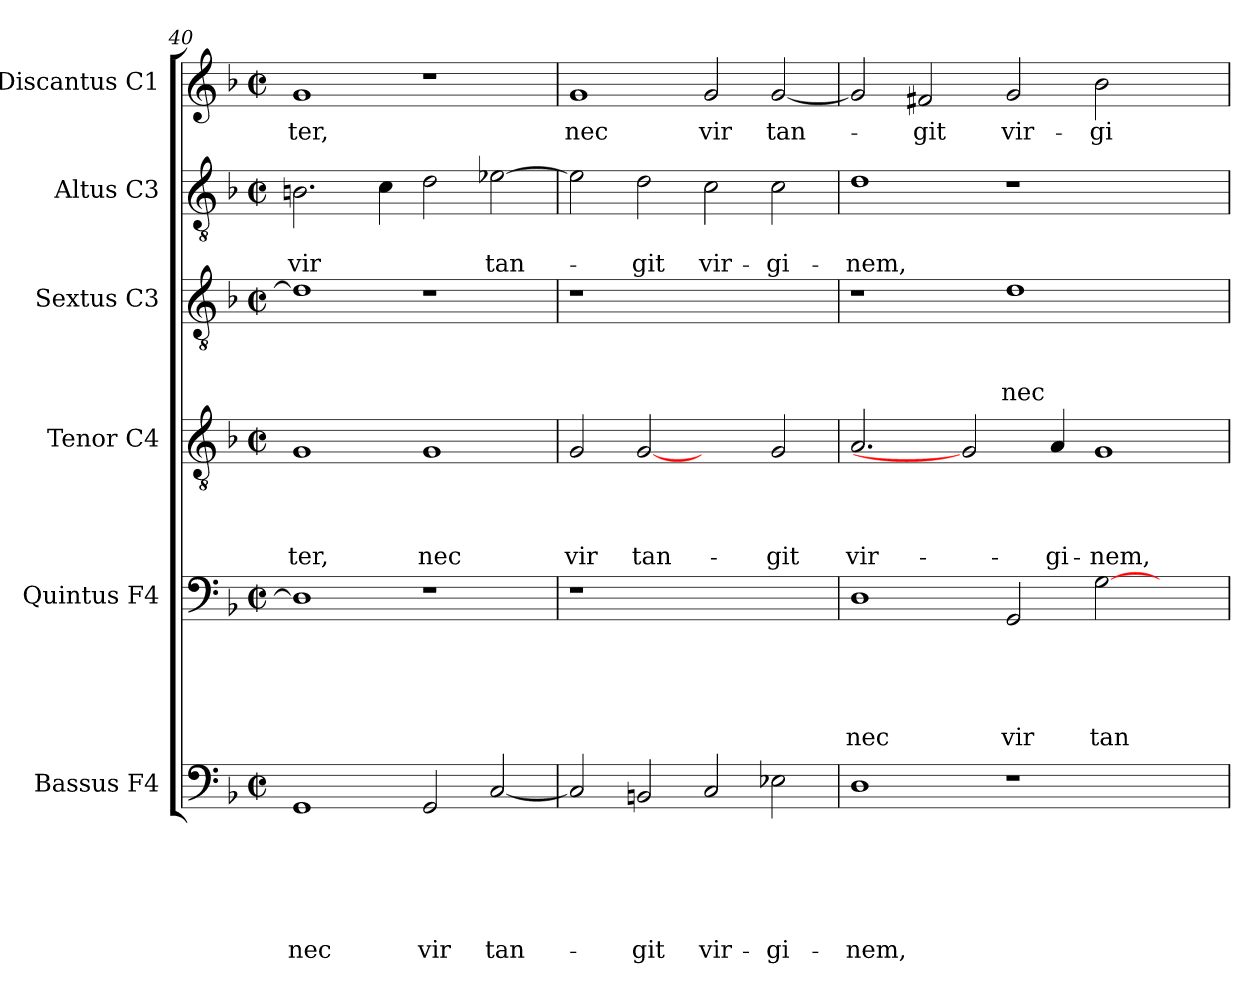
**kern	**text	**text	**text	**text	**text	**text	**kern	**text	**text	**text	**text	**text	**kern	**text	**text	**text	**text	**kern	**text	**text	**text	**kern	**text	**text	**kern	**text
*part6	*part6	*part6	*part6	*part6	*part6	*part6	*part5	*part5	*part5	*part5	*part5	*part5	*part4	*part4	*part4	*part4	*part4	*part3	*part3	*part3	*part3	*part2	*part2	*part2	*part1	*part1
*staff6	*staff6	*staff6	*staff6	*staff6	*staff6	*staff6	*staff5	*staff5	*staff5	*staff5	*staff5	*staff5	*staff4	*staff4	*staff4	*staff4	*staff4	*staff3	*staff3	*staff3	*staff3	*staff2	*staff2	*staff2	*staff1	*staff1
*I"Bassus F4	*	*	*	*	*	*	*I"Quintus F4	*	*	*	*	*	*I"Tenor C4	*	*	*	*	*I"Sextus C3	*	*	*	*I"Altus C3	*	*	*I"Discantus C1	*
*I'B	*	*	*	*	*	*	*	*	*	*	*	*	*I'T	*	*	*	*	*	*	*	*	*I'A	*	*	*I'C	*
*clefF4	*	*	*	*	*	*	*clefF4	*	*	*	*	*	*clefGv2	*	*	*	*	*clefGv2	*	*	*	*clefGv2	*	*	*clefG2	*
*k[b-]	*	*	*	*	*	*	*k[b-]	*	*	*	*	*	*k[b-]	*	*	*	*	*k[b-]	*	*	*	*k[b-]	*	*	*k[b-]	*
*F:	*	*	*	*	*	*	*F:	*	*	*	*	*	*F:	*	*	*	*	*F:	*	*	*	*F:	*	*	*F:	*
*M2/2	*	*	*	*	*	*	*M2/2	*	*	*	*	*	*M2/2	*	*	*	*	*M2/2	*	*	*	*M2/2	*	*	*M2/2	*
*met(c|)	*	*	*	*	*	*	*met(c|)	*	*	*	*	*	*met(c|)	*	*	*	*	*met(c|)	*	*	*	*met(c|)	*	*	*met(c|)	*
=40	=40	=40	=40	=40	=40	=40	=40	=40	=40	=40	=40	=40	=40	=40	=40	=40	=40	=40	=40	=40	=40	=40	=40	=40	=40	=40
!	!	!	!	!	!	!LO:LY:b	!	!	!	!	!	!	!	!	!	!	!LO:LY:b	!	!	!	!	!	!	!LO:LY:b	!	!LO:LY:b
1GG	.	.	.	.	.	nec	1D]	.	.	.	.	.	1G	.	.	.	-ter,	1d]	.	.	.	2.Bn\	.	vir	1g	-ter,
.	.	.	.	.	.	.	.	.	.	.	.	.	.	.	.	.	.	.	.	.	.	4c\	.	.	.	.
!	!	!	!	!	!	!LO:LY:b	!	!	!	!	!	!	!	!	!	!	!LO:LY:b	!	!	!	!	!	!	!	!	!
2GG/	.	.	.	.	.	vir	1r	.	.	.	.	.	1G	.	.	.	nec	1r	.	.	.	2d\	.	.	1r	.
!	!	!	!	!	!	!LO:LY:b	!	!	!	!	!	!	!	!	!	!	!	!	!	!	!	!	!	!LO:LY:b	!	!
[2C/	.	.	.	.	.	tan-	.	.	.	.	.	.	.	.	.	.	.	.	.	.	.	[2e-X\	.	tan-	.	.
=41	=41	=41	=41	=41	=41	=41	=41	=41	=41	=41	=41	=41	=41	=41	=41	=41	=41	=41	=41	=41	=41	=41	=41	=41	=41	=41
!	!	!	!	!	!	!	!	!	!	!	!	!	!	!	!	!	!LO:LY:b	!	!	!	!	!	!	!	!	!LO:LY:b
2C/]	.	.	.	.	.	.	1r	.	.	.	.	.	2G/	.	.	.	vir	1r	.	.	.	2e-\]	.	.	1g	nec
!	!	!	!	!	!	!LO:LY:b	!	!	!	!	!	!	!	!	!	!	!LO:LY:b	!	!	!	!	!	!	!LO:LY:b	!	!
2BBn/	.	.	.	.	.	-git	.	.	.	.	.	.	[2G	.	.	.	tan-	.	.	.	.	2d\	.	-git	.	.
!	!	!	!	!	!	!LO:LY:b	!	!	!	!	!	!	!	!	!	!	!	!	!	!	!	!	!	!LO:LY:b	!	!LO:LY:b
2C/	.	.	.	.	.	vir-	1ryy	.	.	.	.	.	2ryy	.	.	.	.	1ryy	.	.	.	2c\	.	vir-	2g/	vir
!	!	!	!	!	!	!LO:LY:b	!	!	!	!	!	!	!	!	!	!	!LO:LY:b	!	!	!	!	!	!	!LO:LY:b	!	!LO:LY:b
2E-X\	.	.	.	.	.	-gi-	.	.	.	.	.	.	2G/	.	.	.	-git	.	.	.	.	2c\	.	-gi-	[2g/	tan-
=42	=42	=42	=42	=42	=42	=42	=42	=42	=42	=42	=42	=42	=42	=42	=42	=42	=42	=42	=42	=42	=42	=42	=42	=42	=42	=42
!	!	!	!	!	!	!LO:LY:b	!	!	!	!	!	!LO:LY:b	!	!	!	!	!LO:LY:b	!	!	!	!	!	!	!LO:LY:b	!	!
1D	.	.	.	.	.	-nem,	1D	.	.	.	.	nec	2.A/	.	.	.	vir-	1r	.	.	.	1d	.	-nem,	2g/]	.
!	!	!	!	!	!	!	!	!	!	!	!	!	!	!	!	!	!	!	!	!	!	!	!	!	!	!LO:LY:b
.	.	.	.	.	.	.	.	.	.	.	.	.	.	.	.	.	.	.	.	.	.	.	.	.	2f#X/	-git
.	.	.	.	.	.	.	.	.	.	.	.	.	2G]	.	.	.	.	.	.	.	.	.	.	.	.	.
!	!	!	!	!	!	!	!	!	!	!	!	!LO:LY:b	!	!	!	!	!	!	!	!	!LO:LY:b	!	!	!	!	!LO:LY:b
1r	.	.	.	.	.	.	2GG/	.	.	.	.	vir	.	.	.	.	.	1d	.	.	nec	1r	.	.	2g/	vir-
!	!	!	!	!	!	!	!	!	!	!	!	!	!	!	!	!	!LO:LY:b	!	!	!	!	!	!	!	!	!
.	.	.	.	.	.	.	.	.	.	.	.	.	4A/	.	.	.	-gi-	.	.	.	.	.	.	.	.	.
!	!	!	!	!	!	!	!	!	!	!	!	!LO:LY:b	!	!	!	!	!LO:LY:b	!	!	!	!	!	!	!	!	!LO:LY:b
.	.	.	.	.	.	.	[2G\	.	.	.	.	tan-	1G	.	.	.	-nem,	.	.	.	.	.	.	.	2b-\	-gi-
2ryy	.	.	.	.	.	.	2ryy	.	.	.	.	.	.	.	.	.	.	2ryy	.	.	.	2ryy	.	.	2ryy	.
=	=	=	=	=	=	=	=	=	=	=	=	=	=	=	=	=	=	=	=	=	=	=	=	=	=	=
*-	*-	*-	*-	*-	*-	*-	*-	*-	*-	*-	*-	*-	*-	*-	*-	*-	*-	*-	*-	*-	*-	*-	*-	*-	*-	*-
